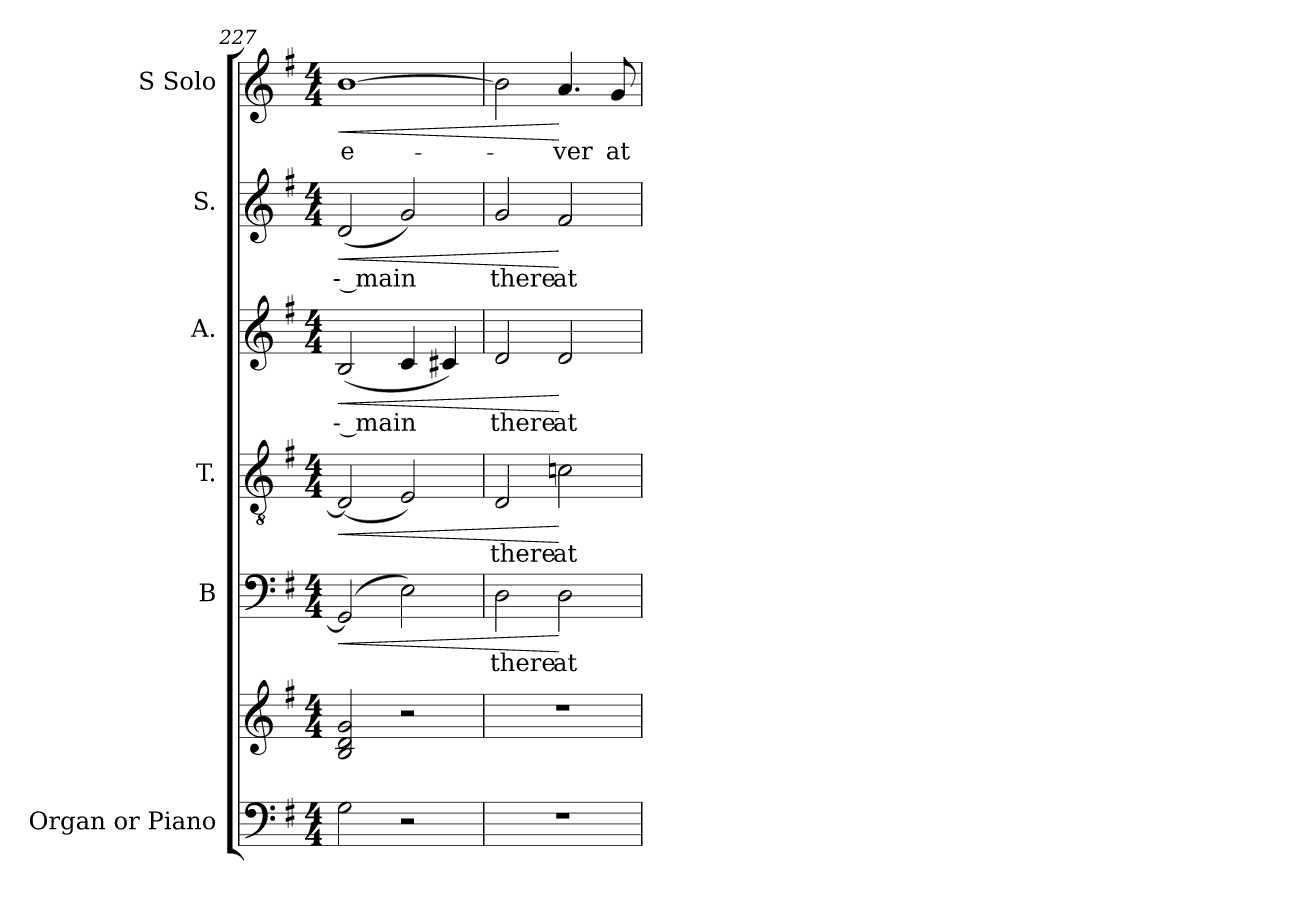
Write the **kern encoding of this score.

**kern	**kern	**kern	**text	**dynam	**kern	**text	**dynam	**kern	**text	**dynam	**kern	**text	**dynam	**kern	**text	**dynam
*part6	*part6	*part5	*part5	*part5	*part4	*part4	*part4	*part3	*part3	*part3	*part2	*part2	*part2	*part1	*part1	*part1
*staff7	*staff6	*staff5	*staff5	*staff5	*staff4	*staff4	*staff4	*staff3	*staff3	*staff3	*staff2	*staff2	*staff2	*staff1	*staff1	*staff1
*I"Organ or  Piano	*	*I"B	*	*	*I"T.	*	*	*I"A.	*	*	*I"S.	*	*	*I"S    Solo	*	*
*	*	*I'B.	*	*	*I'T.	*	*	*I'A.	*	*	*I'S.	*	*	*I'S.	*	*
!!LO:LB:g=z
*clefF4	*clefG2	*clefF4	*	*	*clefGv2	*	*	*clefG2	*	*	*clefG2	*	*	*clefG2	*	*
*	*	*	*	*	*ITrd7c12	*	*	*	*	*	*	*	*	*	*	*
*k[f#]	*k[f#]	*k[f#]	*	*	*k[f#]	*	*	*k[f#]	*	*	*k[f#]	*	*	*k[f#]	*	*
*G:	*G:	*G:	*	*	*G:	*	*	*G:	*	*	*G:	*	*	*G:	*	*
*M4/4	*M4/4	*M4/4	*	*	*M4/4	*	*	*M4/4	*	*	*M4/4	*	*	*M4/4	*	*
=227	=227	=227	=227	=227	=227	=227	=227	=227	=227	=227	=227	=227	=227	=227	=227	=227
!	!	!	!	!LO:HP:b	!	!	!LO:HP:b	!	!	!LO:HP:b	!	!	!LO:HP:b	!	!	!LO:HP:b
2G\	2B/ 2d/ 2g/	(2GG/]	.	<	(2DD/]	.	<	(2B/	-- main	<	(2d/	-- main	<	[1b	e-	<
2r	2r	2E\)	.	.	2EE/)	.	.	4c/	.	.	2g/)	.	.	.	.	.
.	.	.	.	.	.	.	.	4c#X/)	.	.	.	.	.	.	.	.
=228	=228	=228	=228	=228	=228	=228	=228	=228	=228	=228	=228	=228	=228	=228	=228	=228
1r	1r	2D\	there	.	2DD/	there	.	2d/	there	.	2g/	there	.	2b\]	.	.
.	.	2D\	at	[	2Cn\	at	[	2d/	at	[	2f#/	at	[	4.a/	-ver	[
.	.	.	.	.	.	.	.	.	.	.	.	.	.	8g/	at	.
=	=	=	=	=	=	=	=	=	=	=	=	=	=	=	=	=
*-	*-	*-	*-	*-	*-	*-	*-	*-	*-	*-	*-	*-	*-	*-	*-	*-
